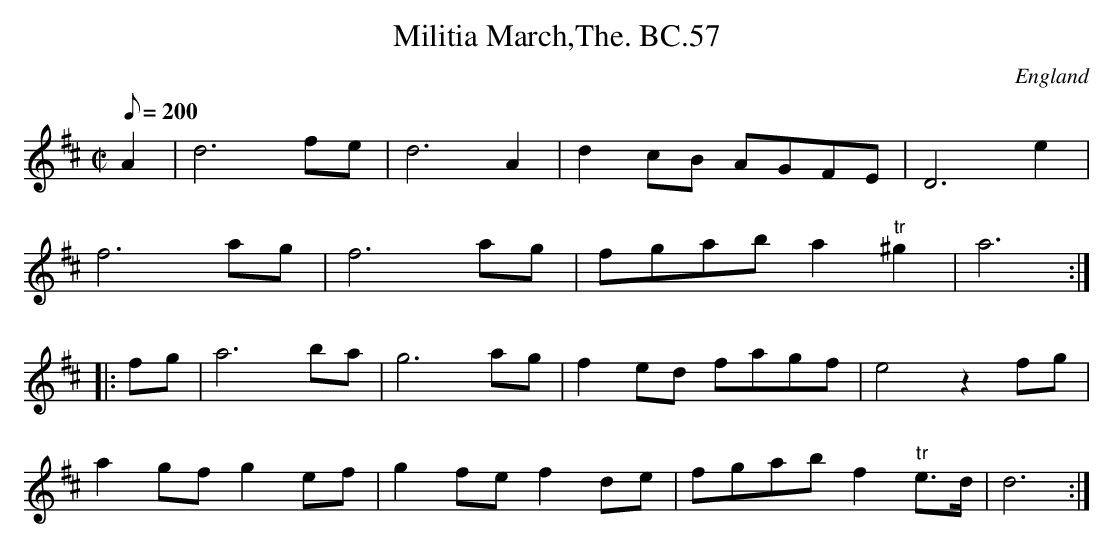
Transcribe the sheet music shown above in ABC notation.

X:1
T:Militia March,The. BC.57
M:C|
L:1/8
Q:200
O:England
K:D
A2 | d6 fe | d6 A2 | d2 cB AGFE | D6 e2 |!
 f6 ag | f6 ag | fgab a2 "tr"^g2 |a6 :|!
|:fg | a6 ba | g6 ag | f2 ed fagf | e4 z2 fg |!
 a2 gf g2 ef | g2 fe f2 de | fgab f2 "tr"e>d | d6:|]
